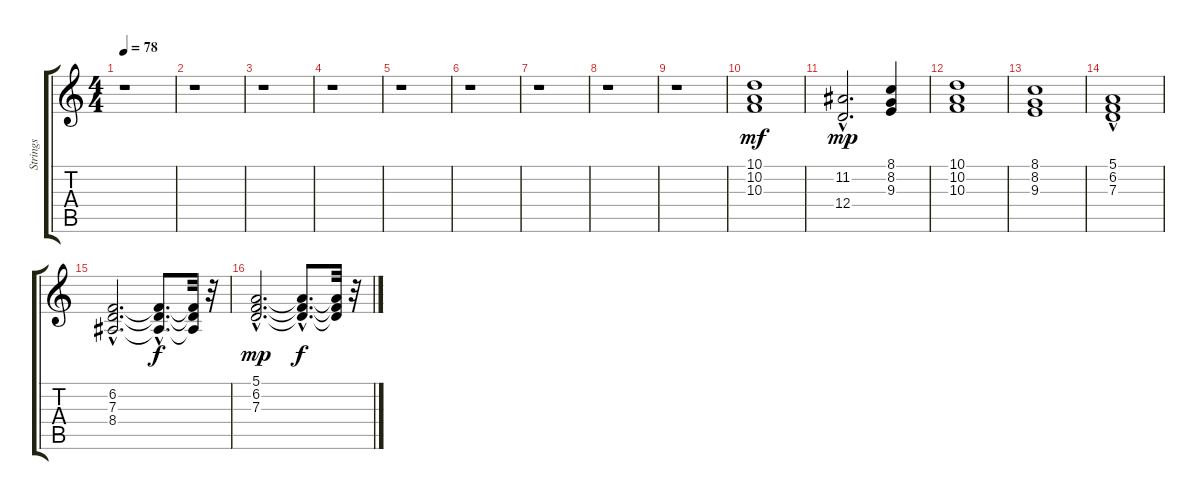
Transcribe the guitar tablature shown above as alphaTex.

\track ("Strings             " "Strings   ") {instrument stringensemble1}
\staff {score tabs}
\tuning (E4 B3 G3 D3 A2 E2) {hide}
\ts (4 4)
\tempo 78
\clef g2
\ks c
r.1{dy mp} |
r.1 |
r.1 |
r.1 |
r.1 |
r.1 |
r.1 |
r.1 |
r.1 |
(10.1 10.2 10.3).1{dy mf} |
(11.2{hac} 12.4{hac}).2{d dy mp} (8.1 8.2 9.3).4 |
(10.1 10.2 10.3).1 |
(8.1 8.2 9.3).1 |
(5.1 6.2{hac} 7.3{hac}).1 |
(6.2{hac} 7.3{hac} 8.4{hac}).2{d} (6.2{hac t} 7.3{hac t} 8.4{hac t}).8{d dy f} (6.2{t} 7.3{t} 8.4{t}).32 r.32 |
(5.1{hac} 6.2{hac} 7.3{hac}).2{d dy mp} (5.1{hac t} 6.2{hac t} 7.3{hac t}).8{d dy f} (5.1{t} 6.2{t} 7.3{t}).32 r.32
